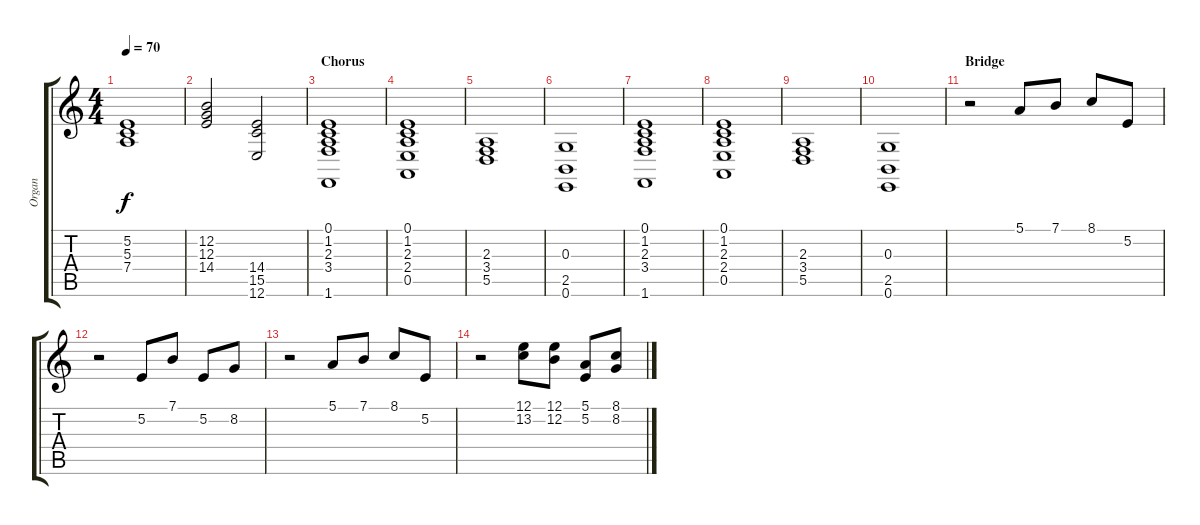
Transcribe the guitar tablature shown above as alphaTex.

\track ("Organ" "Organ") {instrument drawbarorgan}
\staff {score tabs}
\tuning (E4 B3 G3 D3 A2 E2) {hide}
\ts (4 4)
\tempo 70
\clef g2
\ks c
(5.2 5.3 7.4).1{dy f} |
(12.2 12.3 14.4).2 (14.4 15.5 12.6).2 |
\section ("" "Chorus")
(0.1 1.2 2.3 3.4 1.6).1{volume 8 instrument rockorgan} |
(0.1 1.2 2.3 2.4 0.5).1 |
(2.3 3.4 5.5).1 |
(0.3 2.5 0.6).1 |
(0.1 1.2 2.3 3.4 1.6).1 |
(0.1 1.2 2.3 2.4 0.5).1 |
(2.3 3.4 5.5).1 |
(0.3 2.5 0.6).1 |
\section ("" "Bridge")
r.2{volume 11 balance 0} 5.1.8 7.1.8 8.1.8 5.2.8 |
r.2 5.2.8 7.1.8 5.2.8 8.2.8 |
r.2 5.1.8 7.1.8 8.1.8 5.2.8 |
r.2 (12.1 13.2).8 (12.1 12.2).8 (5.1 5.2).8 (8.1 8.2).8
